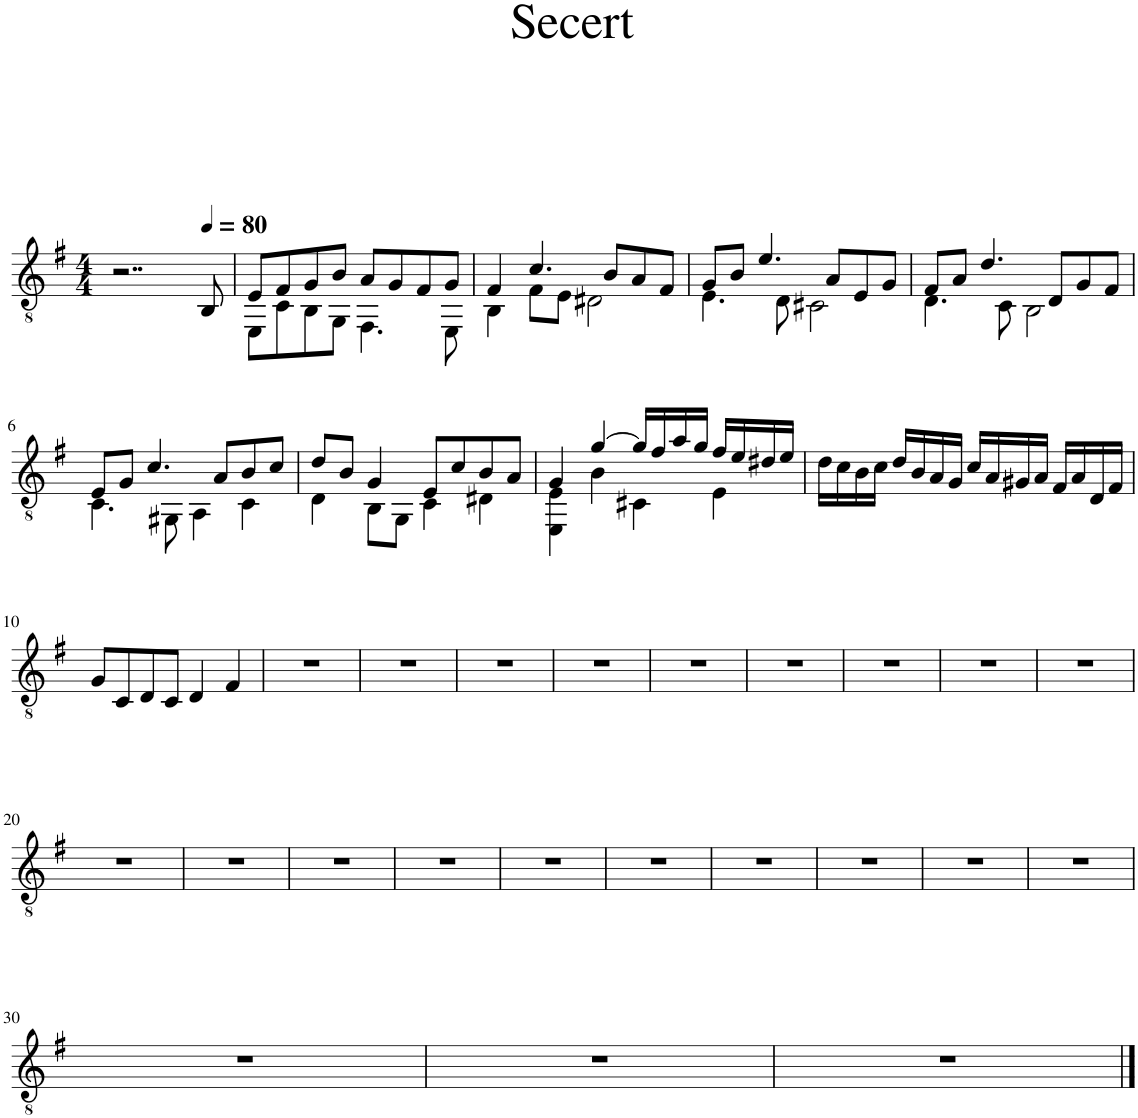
**kern
*part1
*staff1
*I"Classical Guitar
*I'Guit.
*clefGv2
*k[f#]
*M4/4
=1
2..r
*MM80
8BB/
=2
*^
8E/L	8EE\L
8F#/	8C\
8G/	8BB\
8B/J	8GG\J
8A/L	4.FF#\
8G/	.
8F#/	.
8G/J	8EE\
=3	=3
4F#/	4BB\
4.c/	8F#\L
.	8E\J
.	2D#X\
8B/L	.
8A/	.
8F#/J	.
=4	=4
8G/L	4.E\
8B/J	.
4.e/	.
.	8D\
.	2C#X\
8A/L	.
8E/	.
8G/J	.
=5	=5
8F#/L	4.D\
8A/J	.
4.d/	.
.	8C\
.	2BB\
8D/L	.
8G/	.
8F#/J	.
!!LO:LB:g=z	!!
=6	=6
8E/L	4.C\
8G/J	.
4.c/	.
.	8GG#X\
.	4AA\
8A/L	.
8B/	4C\
8c/J	.
=7	=7
8d/L	4D\
8B/J	.
4G/	8BB\L
.	8GG\J
8E/L	4C\
8c/	.
8B/	4D#X\
8A/J	.
=8	=8
4G/	4EE\ 4E\
[4g/	4B\
16g/LL]	4C#X\
16f#/	.
16a/	.
16g/JJ	.
16f#/LL	4E\
16e/	.
16d#X/	.
16e/JJ	.
*v	*v
=9
16d\LL
16c\
16B\
16c\JJ
16d/LL
16B/
16A/
16G/JJ
16c/LL
16A/
16G#X/
16A/JJ
16F#/LL
16A/
16D/
16F#/JJ
!!LO:LB:g=z
=10
8G/L
8C/
8D/
8C/J
4D/
4F#/
=11
1r
=12
1r
=13
1r
=14
1r
=15
1r
=16
1r
=17
1r
=18
1r
=19
1r
!!LO:LB:g=z
=20
1r
=21
1r
=22
1r
=23
1r
=24
1r
=25
1r
=26
1r
=27
1r
=28
1r
=29
1r
!!LO:LB:g=z
=30
1r
=31
1r
=32
1r
==
*-
